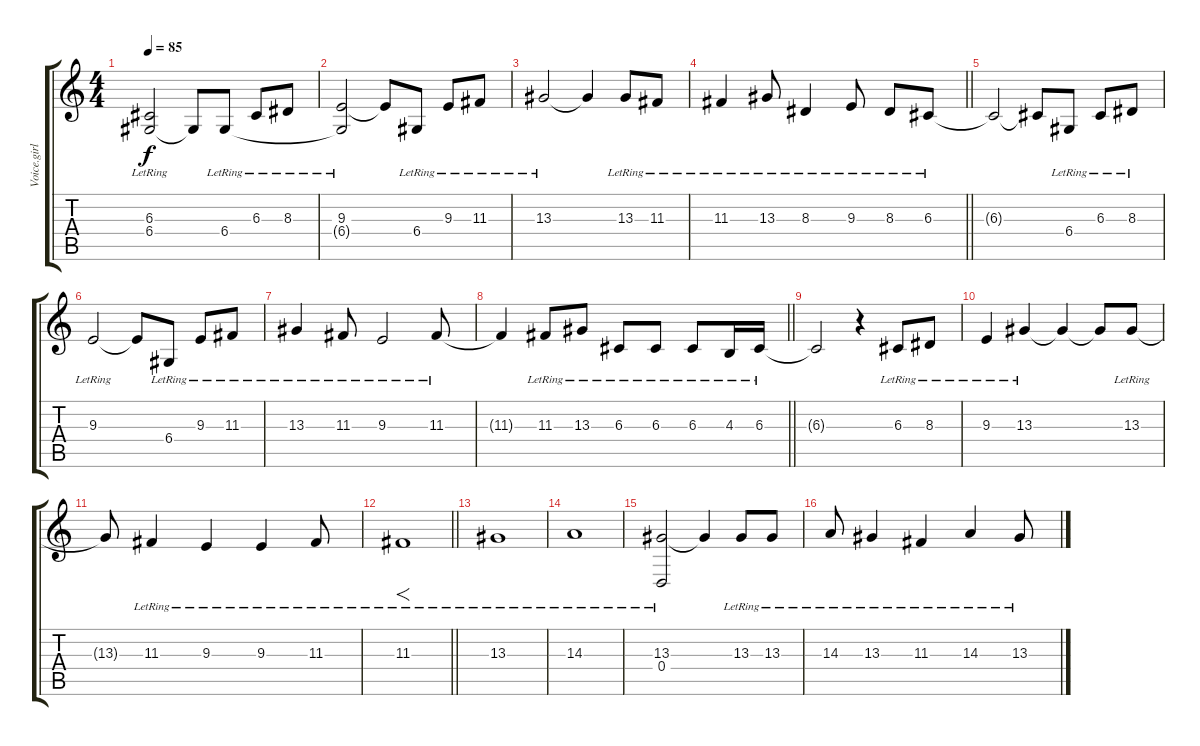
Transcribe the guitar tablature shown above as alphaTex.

\track ("Voice.girl" "Voice.girl") {instrument brightacousticpiano}
\staff {score tabs}
\tuning (E4 B3 G3 D3 A2 E2) {hide}
\ts (4 4)
\tempo 85
\clef g2
\ks c
(6.3{lr} 6.4{t}).2{dy f} 6.4{t}.8 6.4{lr}.8 6.3{lr}.8 8.3{lr}.8 |
(9.3{lr} 6.4{t}).2 9.3{t}.8 6.4{lr}.8 9.3{lr}.8 11.3{lr}.8 |
13.3{lr}.2 13.3{t}.4 13.3{lr}.8 11.3{lr}.8 |
\barLineRight lightlight
11.3{lr}.4 13.3{lr}.8 8.3{lr}.4 9.3{lr}.8 8.3{lr}.8 6.3{lr}.8 |
6.3{t}.2 6.3{t}.8 6.4{lr}.8 6.3{lr}.8 8.3{lr}.8 |
9.3{lr}.2 9.3{t}.8 6.4{lr}.8 9.3{lr}.8 11.3{lr}.8 |
13.3{lr}.4 11.3{lr}.8 9.3{lr}.2 11.3{lr}.8 |
\barLineRight lightlight
11.3{t}.4 11.3{lr}.8 13.3{lr}.8 6.3{lr}.8 6.3{lr}.8 6.3{lr}.8 4.3{lr}.16 6.3{lr}.16 |
6.3{t}.2 r.4 6.3{lr}.8 8.3{lr}.8 |
9.3{lr}.4 13.3{lr}.4 13.3{t}.4 13.3{t}.8 13.3{lr}.8 |
13.3{t}.8 11.3{lr}.4 9.3{lr}.4 9.3{lr}.4 11.3{lr}.8 |
\barLineRight lightlight
11.3{lr}.1{f} |
13.3{lr}.1 |
14.3{lr}.1 |
(13.3{lr} 0.4).2 13.3{t}.4 13.3{lr}.8 13.3{lr}.8 |
14.3{lr}.8 13.3{lr}.4 11.3{lr}.4 14.3{lr}.4 13.3{lr}.8
